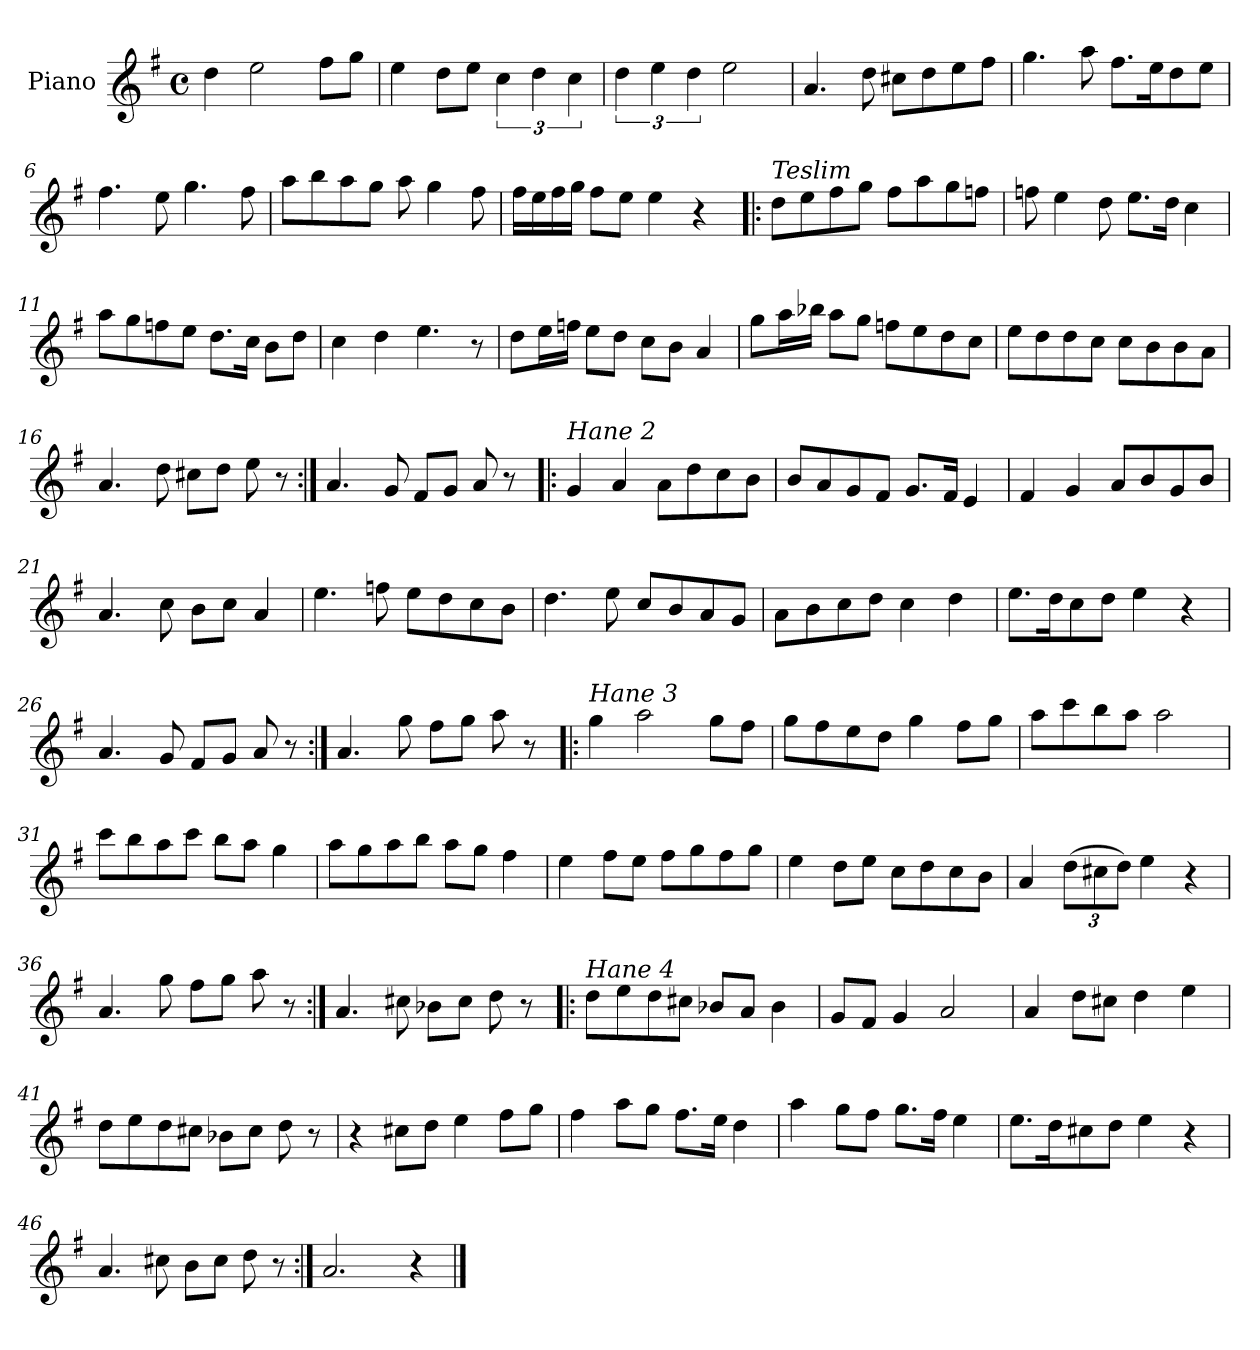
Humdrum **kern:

**kern
*part1
*staff1
*I"Piano
*I'Pno
*clefG2
*k[f#]
*G:
*M4/4
*met(c)
=1
4dd\
2ee\
8ff#\L
8gg\J
=2
4ee\
8dd\L
8ee\J
6cc\
6dd\
6cc\
=3
6dd\
6ee\
6dd\
2ee\
=4
4.a/
8dd\
8cc#X\L
8dd\
8ee\
8ff#\J
=5
4.gg\
8aa\
8.ff#\L
16ee\K
8dd\
8ee\J
!!LO:LB:g=z
=6
4.ff#\
8ee\
4.gg\
8ff#\
=7
8aa\L
8bb\
8aa\
8gg\J
8aa\
4gg\
8ff#\
=8
16ff#\LL
16ee\
16ff#\
16gg\JJ
8ff#\L
8ee\J
4ee\
4r
=9!|:
!LO:TX:a:i:t=Teslim
8dd\L
8ee\
8ff#\
8gg\J
8ff#\L
8aa\
8gg\
8ffn\J
=10
8ffn\
4ee\
8dd\
8.ee\L
16dd\Jk
4cc\
!!LO:LB:g=z
=11
8aa\L
8gg\
8ffn\
8ee\J
8.dd\L
16cc\Jk
8b\L
8dd\J
=12
4cc\
4dd\
4.ee\
8r
=13
8dd\L
16ee\L
16ffn\JJ
8ee\L
8dd\J
8cc\L
8b\J
4a/
=14
8gg\L
16aa\L
16bb-X\JJ
8aa\L
8gg\J
8ffn\L
8ee\
8dd\
8cc\J
!!LO:LB:g=z
=15
8ee\L
8dd\
8dd\
8cc\J
8cc\L
8b\
8b\
8a\J
=16
4.a/
8dd\
8cc#X\L
8dd\J
8ee\
8r
=17:|!
4.a/
8g/
8f#/L
8g/J
8a/
8r
=18!|:
!LO:TX:a:i:t=Hane 2
4g/
4a/
8a\L
8dd\
8cc\
8b\J
!!LO:LB:g=z
=19
8b/L
8a/
8g/
8f#/J
8.g/L
16f#/Jk
4e/
=20
4f#/
4g/
8a/L
8b/
8g/
8b/J
=21
4.a/
8cc\
8b\L
8cc\J
4a/
=22
4.ee\
8ffn\
8ee\L
8dd\
8cc\
8b\J
=23
4.dd\
8ee\
8cc/L
8b/
8a/
8g/J
!!LO:LB:g=z
=24
8a\L
8b\
8cc\
8dd\J
4cc\
4dd\
=25
8.ee\L
16dd\K
8cc\
8dd\J
4ee\
4r
=26
4.a/
8g/
8f#/L
8g/J
8a/
8r
=27:|!
4.a/
8gg\
8ff#\L
8gg\J
8aa\
8r
=28!|:
!LO:TX:a:i:t=Hane 3
4gg\
2aa\
8gg\L
8ff#\J
!!LO:LB:g=z
=29
8gg\L
8ff#\
8ee\
8dd\J
4gg\
8ff#\L
8gg\J
=30
8aa\L
8ccc\
8bb\
8aa\J
2aa\
=31
8ccc\L
8bb\
8aa\
8ccc\J
8bb\L
8aa\J
4gg\
=32
8aa\L
8gg\
8aa\
8bb\J
8aa\L
8gg\J
4ff#\
=33
4ee\
8ff#\L
8ee\J
8ff#\L
8gg\
8ff#\
8gg\J
!!LO:LB:g=z
=34
4ee\
8dd\L
8ee\J
8cc\L
8dd\
8cc\
8b\J
=35
4a/
*Xbrackettup
(>12dd\L
12cc#X\
12dd\J)
4ee\
4r
=36
4.a/
8gg\
8ff#\L
8gg\J
8aa\
8r
=37:|!
4.a/
8cc#X\
8b-X\L
8cc#\J
8dd\
8r
=38!|:
!LO:TX:a:i:t=Hane 4
8dd\L
8ee\
8dd\
8cc#X\J
8b-X/L
8a/J
4b-\
!!LO:LB:g=z
=39
8g/L
8f#/J
4g/
2a/
=40
4a/
8dd\L
8cc#X\J
4dd\
4ee\
=41
8dd\L
8ee\
8dd\
8cc#X\J
8b-X\L
8cc#\J
8dd\
8r
=42
4r
8cc#X\L
8dd\J
4ee\
8ff#\L
8gg\J
!!LO:PB:g=z
=43
4ff#\
8aa\L
8gg\J
8.ff#\L
16ee\Jk
4dd\
=44
4aa\
8gg\L
8ff#\J
8.gg\L
16ff#\Jk
4ee\
=45
8.ee\L
16dd\K
8cc#X\
8dd\J
4ee\
4r
=46
4.a/
8cc#X\
8b\L
8cc#\J
8dd\
8r
=47:|!
2.a/
4r
==
*-
